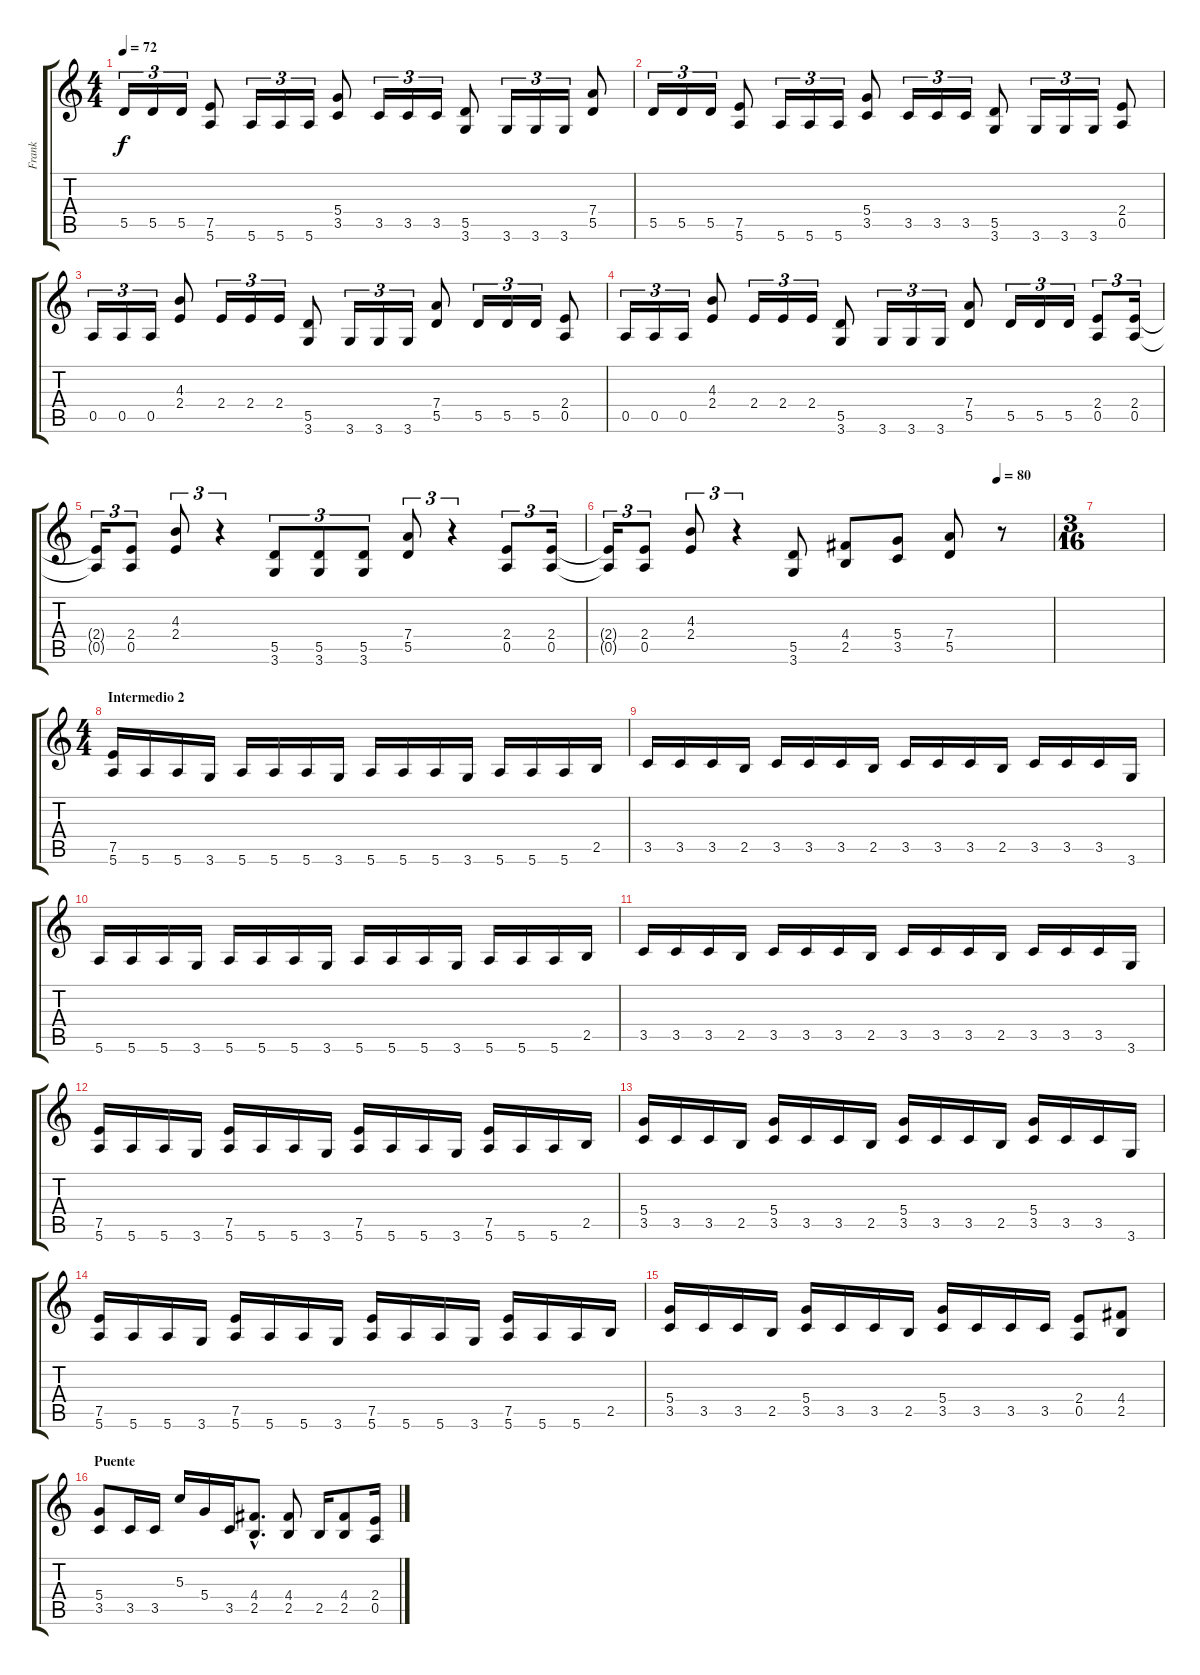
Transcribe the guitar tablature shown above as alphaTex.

\track ("Frank" "Frank") {instrument distortionguitar}
\staff {score tabs}
\tuning (E4 B3 G3 D3 A2 E2) {hide}
\ts (4 4)
\tempo 72
\clef g2
\ks c
5.5.16{tu (3 2) dy f} 5.5.16{tu (3 2)} 5.5.16{tu (3 2)} (7.5 5.6).8 5.6.16{tu (3 2)} 5.6.16{tu (3 2)} 5.6.16{tu (3 2)} (5.4 3.5).8 3.5.16{tu (3 2)} 3.5.16{tu (3 2)} 3.5.16{tu (3 2)} (5.5 3.6).8 3.6.16{tu (3 2)} 3.6.16{tu (3 2)} 3.6.16{tu (3 2)} (7.4 5.5).8 |
5.5.16{tu (3 2)} 5.5.16{tu (3 2)} 5.5.16{tu (3 2)} (7.5 5.6).8 5.6.16{tu (3 2)} 5.6.16{tu (3 2)} 5.6.16{tu (3 2)} (5.4 3.5).8 3.5.16{tu (3 2)} 3.5.16{tu (3 2)} 3.5.16{tu (3 2)} (5.5 3.6).8 3.6.16{tu (3 2)} 3.6.16{tu (3 2)} 3.6.16{tu (3 2)} (2.4 0.5).8 |
0.5.16{tu (3 2)} 0.5.16{tu (3 2)} 0.5.16{tu (3 2)} (4.3 2.4).8 2.4.16{tu (3 2)} 2.4.16{tu (3 2)} 2.4.16{tu (3 2)} (5.5 3.6).8 3.6.16{tu (3 2)} 3.6.16{tu (3 2)} 3.6.16{tu (3 2)} (7.4 5.5).8 5.5.16{tu (3 2)} 5.5.16{tu (3 2)} 5.5.16{tu (3 2)} (2.4 0.5).8 |
0.5.16{tu (3 2)} 0.5.16{tu (3 2)} 0.5.16{tu (3 2)} (4.3 2.4).8 2.4.16{tu (3 2)} 2.4.16{tu (3 2)} 2.4.16{tu (3 2)} (5.5 3.6).8 3.6.16{tu (3 2)} 3.6.16{tu (3 2)} 3.6.16{tu (3 2)} (7.4 5.5).8 5.5.16{tu (3 2)} 5.5.16{tu (3 2)} 5.5.16{tu (3 2)} (2.4 0.5).8{tu (3 2)} (2.4 0.5).16{tu (3 2)} |
(2.4{t} 0.5{t}).16{tu (3 2)} (2.4 0.5).8{tu (3 2)} (4.3 2.4).8{tu (3 2)} r.4{tu (3 2)} (5.5 3.6).8{tu (3 2)} (5.5 3.6).8{tu (3 2)} (5.5 3.6).8{tu (3 2)} (7.4 5.5).8{tu (3 2)} r.4{tu (3 2)} (2.4 0.5).8{tu (3 2)} (2.4 0.5).16{tu (3 2)} |
\tempo (80 0.875)
(2.4{t} 0.5{t}).16{tu (3 2)} (2.4 0.5).8{tu (3 2)} (4.3 2.4).8{tu (3 2)} r.4{tu (3 2)} (5.5 3.6).8 (4.4 2.5).8 (5.4 3.5).8 (7.4 5.5).8 r.8{volume 14} |
\ts (3 16)
|
\ts (4 4)
\section ("" "Intermedio 2")
(7.5 5.6).16 5.6.16 5.6.16 3.6.16 5.6.16 5.6.16 5.6.16 3.6.16 5.6.16 5.6.16 5.6.16 3.6.16 5.6.16 5.6.16 5.6.16 2.5.16 |
3.5.16 3.5.16 3.5.16 2.5.16 3.5.16 3.5.16 3.5.16 2.5.16 3.5.16 3.5.16 3.5.16 2.5.16 3.5.16 3.5.16 3.5.16 3.6.16 |
5.6.16 5.6.16 5.6.16 3.6.16 5.6.16 5.6.16 5.6.16 3.6.16 5.6.16 5.6.16 5.6.16 3.6.16 5.6.16 5.6.16 5.6.16 2.5.16 |
3.5.16 3.5.16 3.5.16 2.5.16 3.5.16 3.5.16 3.5.16 2.5.16 3.5.16 3.5.16 3.5.16 2.5.16 3.5.16 3.5.16 3.5.16 3.6.16 |
(7.5 5.6).16 5.6.16 5.6.16 3.6.16 (7.5 5.6).16 5.6.16 5.6.16 3.6.16 (7.5 5.6).16 5.6.16 5.6.16 3.6.16 (7.5 5.6).16 5.6.16 5.6.16 2.5.16 |
(5.4 3.5).16 3.5.16 3.5.16 2.5.16 (5.4 3.5).16 3.5.16 3.5.16 2.5.16 (5.4 3.5).16 3.5.16 3.5.16 2.5.16 (5.4 3.5).16 3.5.16 3.5.16 3.6.16 |
(7.5 5.6).16 5.6.16 5.6.16 3.6.16 (7.5 5.6).16 5.6.16 5.6.16 3.6.16 (7.5 5.6).16 5.6.16 5.6.16 3.6.16 (7.5 5.6).16 5.6.16 5.6.16 2.5.16 |
(5.4 3.5).16 3.5.16 3.5.16 2.5.16 (5.4 3.5).16 3.5.16 3.5.16 2.5.16 (5.4 3.5).16 3.5.16 3.5.16 3.5.16 (2.4 0.5).8 (4.4 2.5).8 |
\section ("" "Puente")
(5.4 3.5).8 3.5.16 3.5.16 5.3.16 5.4.16 3.5.16 (4.4{hac} 2.5{hac}).8{d} (4.4 2.5).8 2.5.16 (4.4 2.5).8 (2.4 0.5).16
